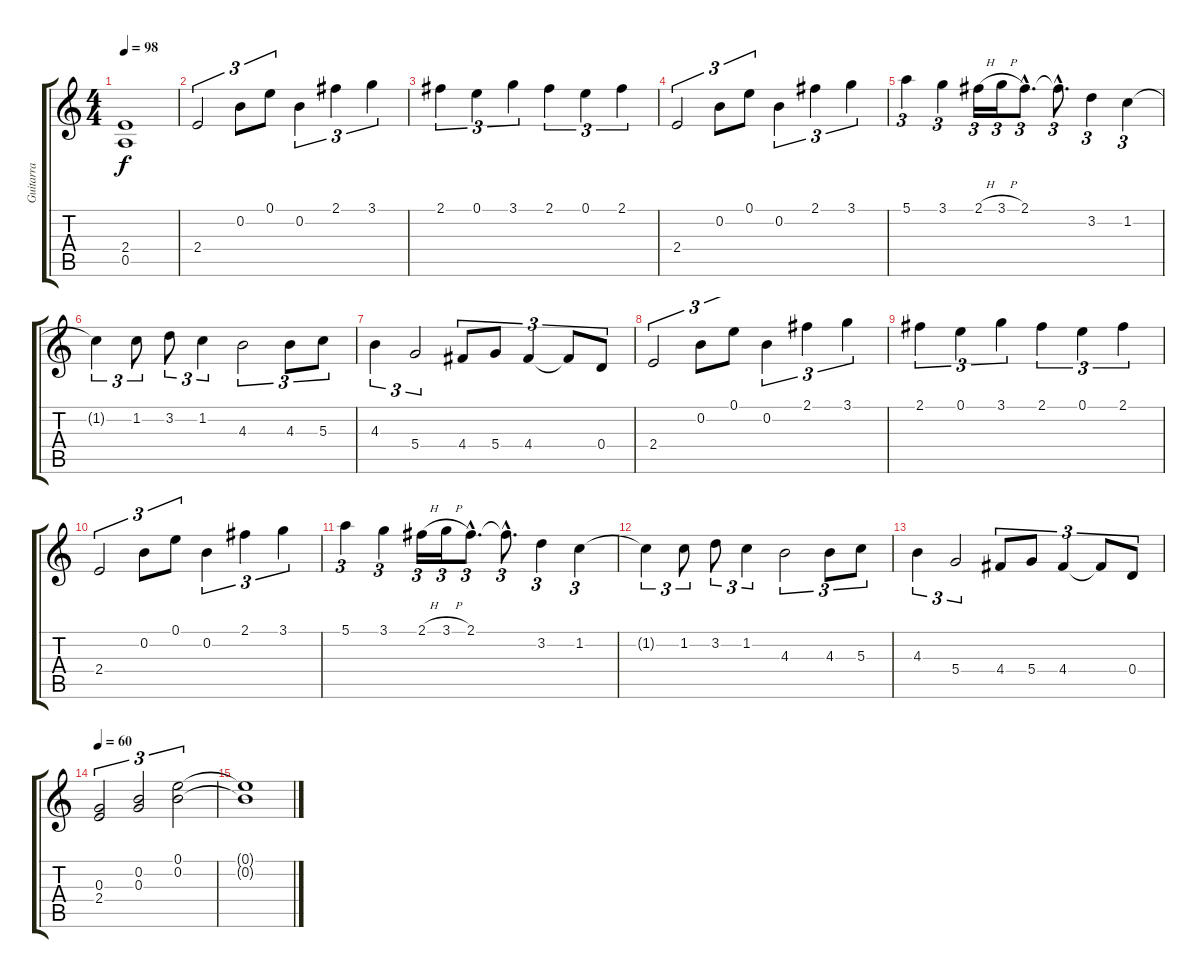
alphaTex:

\track ("Guitarra" "Guitarra") {instrument distortionguitar}
\staff {score tabs}
\tuning (E4 B3 G3 D3 A2 E2) {hide}
\ts (4 4)
\tempo 98
\clef g2
\ks c
(2.4{t} 0.5{t}).1{dy f} |
2.4.2{tu (3 2) volume 16 instrument acousticguitarsteel} 0.2.8{tu (3 2)} 0.1.8{tu (3 2)} 0.2.4{tu (3 2)} 2.1.4{tu (3 2)} 3.1.4{tu (3 2)} |
2.1.4{tu (3 2)} 0.1.4{tu (3 2)} 3.1.4{tu (3 2)} 2.1.4{tu (3 2)} 0.1.4{tu (3 2)} 2.1.4{tu (3 2)} |
2.4.2{tu (3 2)} 0.2.8{tu (3 2)} 0.1.8{tu (3 2)} 0.2.4{tu (3 2)} 2.1.4{tu (3 2)} 3.1.4{tu (3 2)} |
5.1.4{tu (3 2)} 3.1.4{tu (3 2)} 2.1{h}.16{tu (3 2)} 3.1{h}.16{tu (3 2)} 2.1{hac}.8{d tu (3 2)} 2.1{hac t}.8{d tu (3 2)} 3.2.4{tu (3 2)} 1.2.4{tu (3 2)} |
1.2{t}.4{tu (3 2)} 1.2.8{tu (3 2)} 3.2.8{tu (3 2)} 1.2.4{tu (3 2)} 4.3.2{tu (3 2)} 4.3.8{tu (3 2)} 5.3.8{tu (3 2)} |
4.3.4{tu (3 2)} 5.4.2{tu (3 2)} 4.4.8{tu (3 2)} 5.4.8{tu (3 2)} 4.4.4{tu (3 2)} 4.4{t}.8{tu (3 2)} 0.4.8{tu (3 2)} |
2.4.2{tu (3 2)} 0.2.8{tu (3 2)} 0.1.8{tu (3 2)} 0.2.4{tu (3 2)} 2.1.4{tu (3 2)} 3.1.4{tu (3 2)} |
2.1.4{tu (3 2)} 0.1.4{tu (3 2)} 3.1.4{tu (3 2)} 2.1.4{tu (3 2)} 0.1.4{tu (3 2)} 2.1.4{tu (3 2)} |
2.4.2{tu (3 2)} 0.2.8{tu (3 2)} 0.1.8{tu (3 2)} 0.2.4{tu (3 2)} 2.1.4{tu (3 2)} 3.1.4{tu (3 2)} |
5.1.4{tu (3 2)} 3.1.4{tu (3 2)} 2.1{h}.16{tu (3 2)} 3.1{h}.16{tu (3 2)} 2.1{hac}.8{d tu (3 2)} 2.1{hac t}.8{d tu (3 2)} 3.2.4{tu (3 2)} 1.2.4{tu (3 2)} |
1.2{t}.4{tu (3 2)} 1.2.8{tu (3 2)} 3.2.8{tu (3 2)} 1.2.4{tu (3 2)} 4.3.2{tu (3 2)} 4.3.8{tu (3 2)} 5.3.8{tu (3 2)} |
4.3.4{tu (3 2)} 5.4.2{tu (3 2)} 4.4.8{tu (3 2)} 5.4.8{tu (3 2)} 4.4.4{tu (3 2)} 4.4{t}.8{tu (3 2)} 0.4.8{tu (3 2)} |
\tempo 60
(0.3 2.4).2{tu (3 2)} (0.2 0.3).2{tu (3 2)} (0.1 0.2).2{tu (3 2)} |
(0.1{t} 0.2{t}).1
